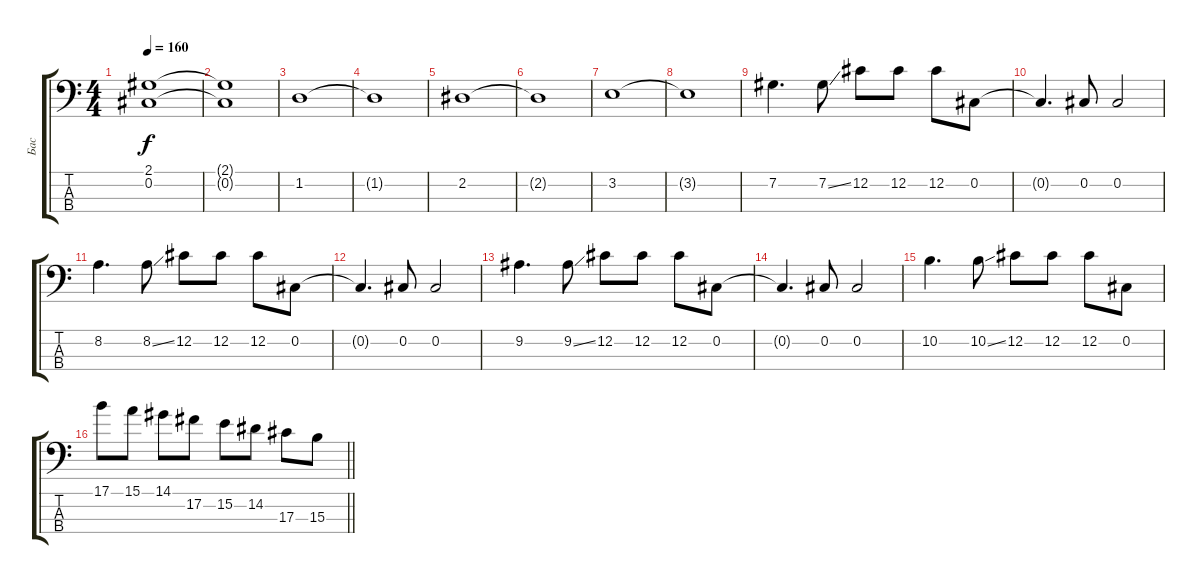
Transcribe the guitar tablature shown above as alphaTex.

\track ("Бас" "Бас") {instrument electricbasspick}
\staff {score tabs}
\tuning (Gb2 Db2 Ab1 Eb1) {hide}
\ts (4 4)
\tempo 160
\clef f4
\ks c
(2.1 0.2).1{dy f} |
(2.1{t} 0.2{t}).1 |
1.2.1 |
1.2{t}.1 |
2.2.1 |
2.2{t}.1 |
3.2.1 |
3.2{t}.1 |
7.2.4{d} 7.2{ss}.8 12.2.8 12.2.8 12.2.8 0.2.8 |
0.2{t}.4{d} 0.2.8 0.2.2 |
8.2.4{d} 8.2{ss}.8 12.2.8 12.2.8 12.2.8 0.2.8 |
0.2{t}.4{d} 0.2.8 0.2.2 |
9.2.4{d} 9.2{ss}.8 12.2.8 12.2.8 12.2.8 0.2.8 |
0.2{t}.4{d} 0.2.8 0.2.2 |
10.2.4{d} 10.2{ss}.8 12.2.8 12.2.8 12.2.8 0.2.8 |
\barLineRight lightlight
17.1.8 15.1.8 14.1.8 17.2.8 15.2.8 14.2.8 17.3.8 15.3.8
